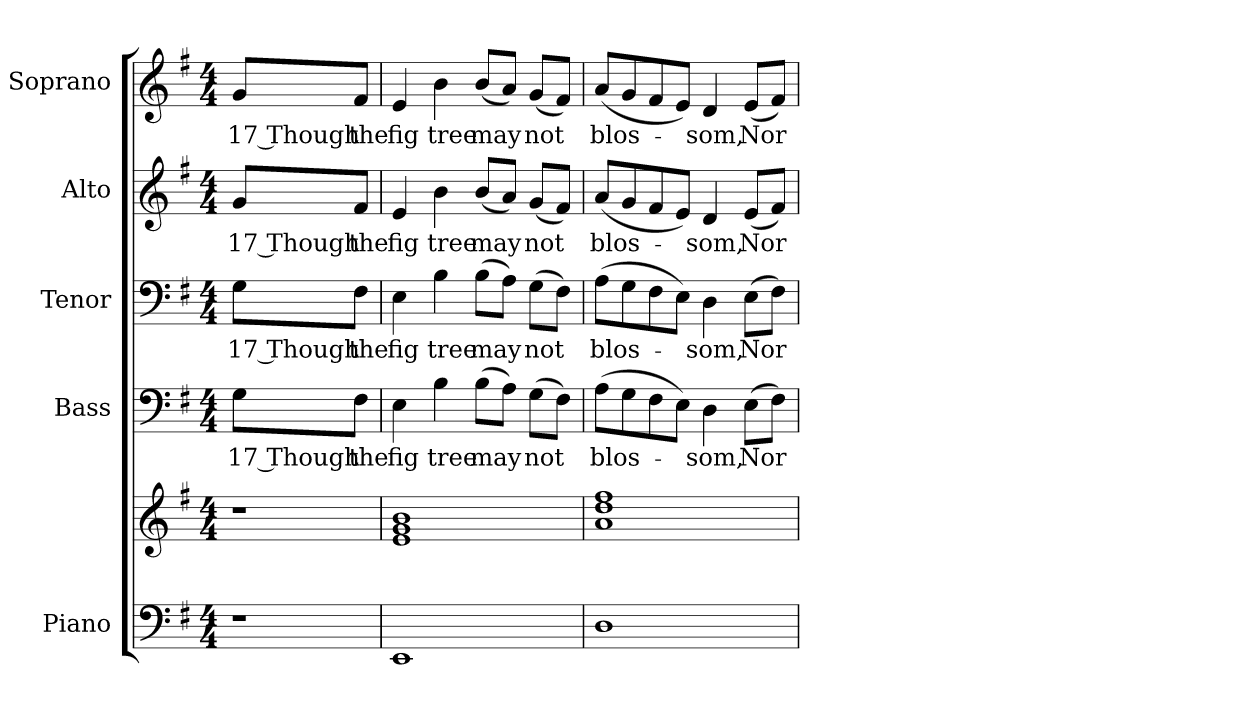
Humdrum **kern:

**kern	**kern	**kern	**text	**kern	**text	**kern	**text	**kern	**text
*part5	*part5	*part4	*part4	*part3	*part3	*part2	*part2	*part1	*part1
*staff6	*staff5	*staff4	*staff4	*staff3	*staff3	*staff2	*staff2	*staff1	*staff1
*I"Piano	*	*I"Bass	*	*I"Tenor	*	*I"Alto	*	*I"Soprano	*
*I'Pno.	*	*I'B.	*	*I'T.	*	*I'A.	*	*I'S.	*
!!LO:PB:g=z
*clefF4	*clefG2	*clefF4	*	*clefF4	*	*clefG2	*	*clefG2	*
*k[f#]	*k[f#]	*k[f#]	*	*k[f#]	*	*k[f#]	*	*k[f#]	*
*G:	*G:	*G:	*	*G:	*	*G:	*	*G:	*
*M4/4	*M4/4	*M4/4	*	*M4/4	*	*M4/4	*	*M4/4	*
*MM120	*MM120	*MM120	*	*MM120	*	*MM120	*	*MM120	*
=	=	=	=	=	=	=	=	=	=
!LO:N:vis=1	!LO:N:vis=1	!	!	!	!	!	!	!	!
!	!	!	!LO:LY:b:color=#000000	!	!	!	!	!	!
!	!	!	!	!	!LO:LY:b:color=#000000	!	!	!	!
!	!	!	!	!	!	!	!LO:LY:b:color=#000000	!	!
!	!	!	!	!	!	!	!	!	!LO:LY:b:color=#000000
4r	4r	8Gi\L	17 Though	8Gi\L	17 Though	8gi/L	17 Though	8gi/L	17 Though
!	!	!	!LO:LY:b:color=#000000	!	!	!	!	!	!
!	!	!	!	!	!LO:LY:b:color=#000000	!	!	!	!
!	!	!	!	!	!	!	!LO:LY:b:color=#000000	!	!
!	!	!	!	!	!	!	!	!	!LO:LY:b:color=#000000
.	.	8F#i\J	the	8F#i\J	the	8f#i/J	the	8f#i/J	the
=1	=1	=1	=1	=1	=1	=1	=1	=1	=1
!	!	!	!LO:LY:b:color=#000000	!	!	!	!	!	!
!	!	!	!	!	!LO:LY:b:color=#000000	!	!	!	!
!	!	!	!	!	!	!	!LO:LY:b:color=#000000	!	!
!	!	!	!	!	!	!	!	!	!LO:LY:b:color=#000000
1EEi	1ei 1gi 1bi	4Ei\	fig	4Ei\	fig	4ei/	fig	4ei/	fig
!	!	!	!LO:LY:b:color=#000000	!	!	!	!	!	!
!	!	!	!	!	!LO:LY:b:color=#000000	!	!	!	!
!	!	!	!	!	!	!	!LO:LY:b:color=#000000	!	!
!	!	!	!	!	!	!	!	!	!LO:LY:b:color=#000000
.	.	4Bi\	tree	4Bi\	tree	4bi\	tree	4bi\	tree
!	!	!	!LO:LY:b:color=#000000	!	!	!	!	!	!
!	!	!	!	!	!LO:LY:b:color=#000000	!	!	!	!
!	!	!	!	!	!	!	!LO:LY:b:color=#000000	!	!
!	!	!	!	!	!	!	!	!	!LO:LY:b:color=#000000
.	.	(8Bi\L	may	(8Bi\L	may	(8bi/L	may	(8bi/L	may
.	.	8Ai\J)	.	8Ai\J)	.	8ai/J)	.	8ai/J)	.
!	!	!	!LO:LY:b:color=#000000	!	!	!	!	!	!
!	!	!	!	!	!LO:LY:b:color=#000000	!	!	!	!
!	!	!	!	!	!	!	!LO:LY:b:color=#000000	!	!
!	!	!	!	!	!	!	!	!	!LO:LY:b:color=#000000
.	.	(8Gi\L	not	(8Gi\L	not	(8gi/L	not	(8gi/L	not
.	.	8F#i\J)	.	8F#i\J)	.	8f#i/J)	.	8f#i/J)	.
=2	=2	=2	=2	=2	=2	=2	=2	=2	=2
!	!	!	!LO:LY:b:color=#000000	!	!	!	!	!	!
!	!	!	!	!	!LO:LY:b:color=#000000	!	!	!	!
!	!	!	!	!	!	!	!LO:LY:b:color=#000000	!	!
!	!	!	!	!	!	!	!	!	!LO:LY:b:color=#000000
1Di	1ai 1ddi 1ff#i	(8Ai\L	blos-	(8Ai\L	blos-	(8ai/L	blos-	(8ai/L	blos-
.	.	8Gi\	.	8Gi\	.	8gi/	.	8gi/	.
.	.	8F#i\	.	8F#i\	.	8f#i/	.	8f#i/	.
.	.	8Ei\J)	.	8Ei\J)	.	8ei/J)	.	8ei/J)	.
!	!	!	!LO:LY:b:color=#000000	!	!	!	!	!	!
!	!	!	!	!	!LO:LY:b:color=#000000	!	!	!	!
!	!	!	!	!	!	!	!LO:LY:b:color=#000000	!	!
!	!	!	!	!	!	!	!	!	!LO:LY:b:color=#000000
.	.	4Di\	-som,	4Di\	-som,	4di/	-som,	4di/	-som,
!	!	!	!LO:LY:b:color=#000000	!	!	!	!	!	!
!	!	!	!	!	!LO:LY:b:color=#000000	!	!	!	!
!	!	!	!	!	!	!	!LO:LY:b:color=#000000	!	!
!	!	!	!	!	!	!	!	!	!LO:LY:b:color=#000000
.	.	(8Ei\L	Nor	(8Ei\L	Nor	(8ei/L	Nor	(8ei/L	Nor
.	.	8F#i\J)	.	8F#i\J)	.	8f#i/J)	.	8f#i/J)	.
=	=	=	=	=	=	=	=	=	=
*-	*-	*-	*-	*-	*-	*-	*-	*-	*-
